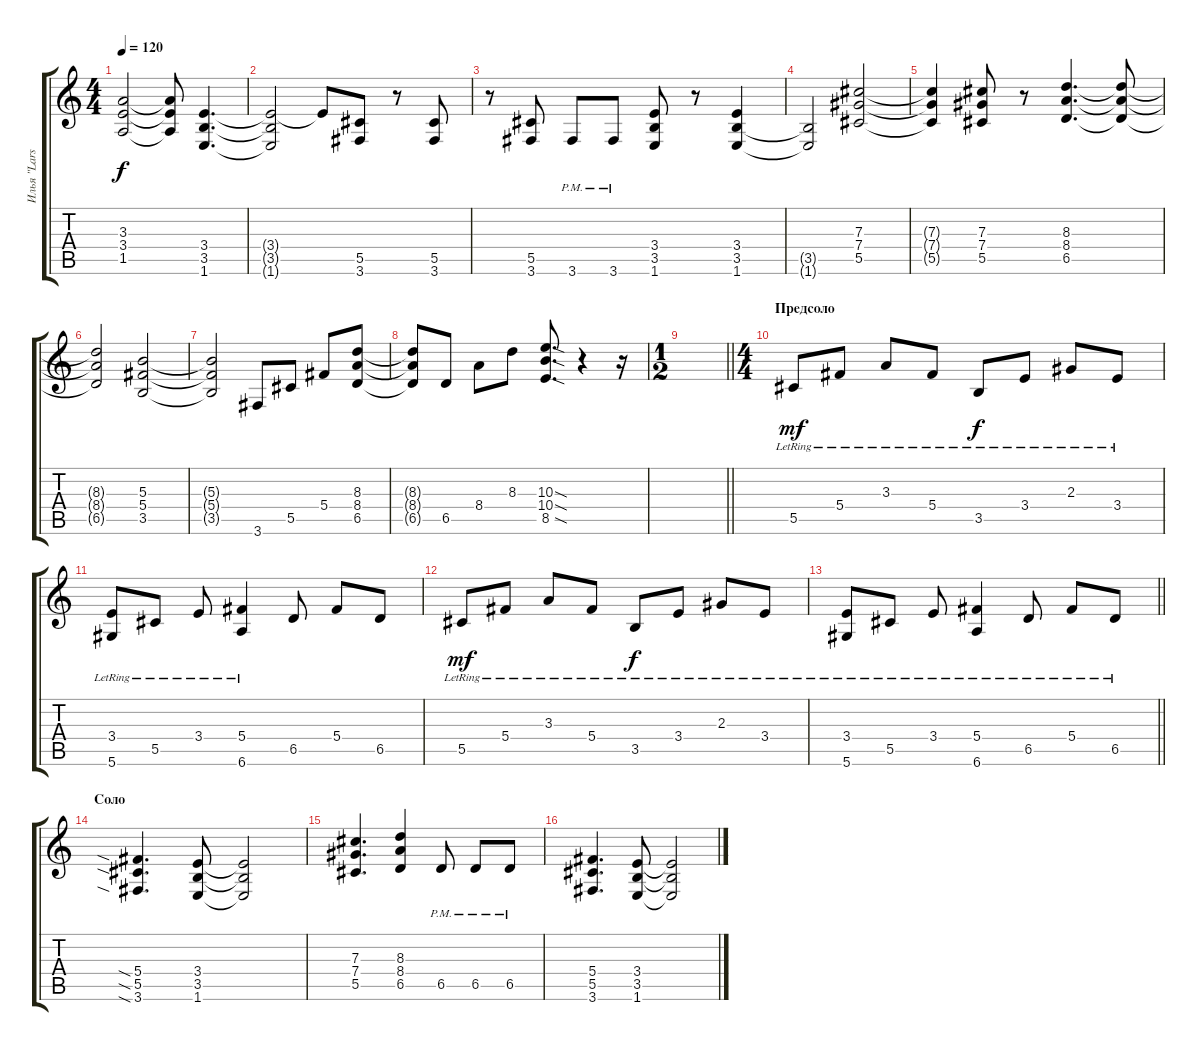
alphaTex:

\track ("Илья \"Lars\" Мамонтов       (Гитара)" "Илья \"Lars") {instrument acousticguitarsteel}
\staff {score tabs}
\tuning (Eb4 Bb3 Gb3 Db3 Ab2 Eb2) {hide}
\ts (4 4)
\tempo 120
\clef g2
\ks c
(3.3{t} 3.4{t} 1.5{t}).2{dy f} (3.3{t} 3.4{t} 1.5{t}).8 (3.4 3.5 1.6).4{d} |
(3.4{t} 3.5{t} 1.6{t}).2 3.4{t}.8 (5.5 3.6).8 r.8 (5.5 3.6).8 |
r.8 (5.5 3.6).8 3.6{pm}.8 3.6{pm}.8 (3.4 3.5 1.6).8 r.8 (3.4 3.5 1.6).4 |
(3.5{t} 1.6{t}).2 (7.3 7.4 5.5).2 |
(7.3{t} 7.4{t} 5.5{t}).4 (7.3 7.4 5.5).8 r.8 (8.3 8.4 6.5).4{d} (8.3{t} 8.4{t} 6.5{t}).8 |
(8.3{t} 8.4{t} 6.5{t}).2 (5.3 5.4 3.5).2 |
(5.3{t} 5.4{t} 3.5{t}).2 3.6.8 5.5.8 5.4.8 (8.3 8.4 6.5).8 |
(8.3{t} 8.4{t} 6.5{t}).8 6.5.8 8.4.8 8.3.8 (10.3{sod} 10.4{sod} 8.5{sod}).8{d} r.4 r.16 |
\ts (1 2)
\barLineRight lightlight
|
\ts (4 4)
\section ("" "Предсоло")
5.5{lr}.8{dy mf volume 12 balance 8 instrument acousticguitarsteel} 5.4{lr}.8 3.3{lr}.8 5.4{lr}.8 3.5{lr}.8{dy f} 3.4{lr}.8 2.3{lr}.8 3.4{lr}.8 |
(3.4{lr} 5.6{lr}).8 5.5{lr}.8 3.4{lr}.8 (5.4{lr} 6.6{lr}).4 6.5.8 5.4.8 6.5.8 |
5.5{lr}.8{dy mf} 5.4{lr}.8 3.3{lr}.8 5.4{lr}.8 3.5{lr}.8{dy f} 3.4{lr}.8 2.3{lr}.8 3.4{lr}.8 |
\barLineRight lightlight
(3.4{lr} 5.6{lr}).8 5.5{lr}.8 3.4{lr}.8 (5.4{lr} 6.6{lr}).4 6.5{lr}.8 5.4{lr}.8 6.5{lr}.8 |
\section ("" "Соло")
(5.4{sia} 5.5{sia} 3.6{sia}).4{d volume 4 instrument distortionguitar} (3.4 3.5 1.6).8 (3.4{t} 3.5{t} 1.6{t}).2 |
(7.3 7.4 5.5).4{d} (8.3 8.4 6.5).4 6.5{pm}.8 6.5{pm}.8 6.5{pm}.8 |
(5.4 5.5 3.6).4{d} (3.4 3.5 1.6).8 (3.4{t} 3.5{t} 1.6{t}).2
